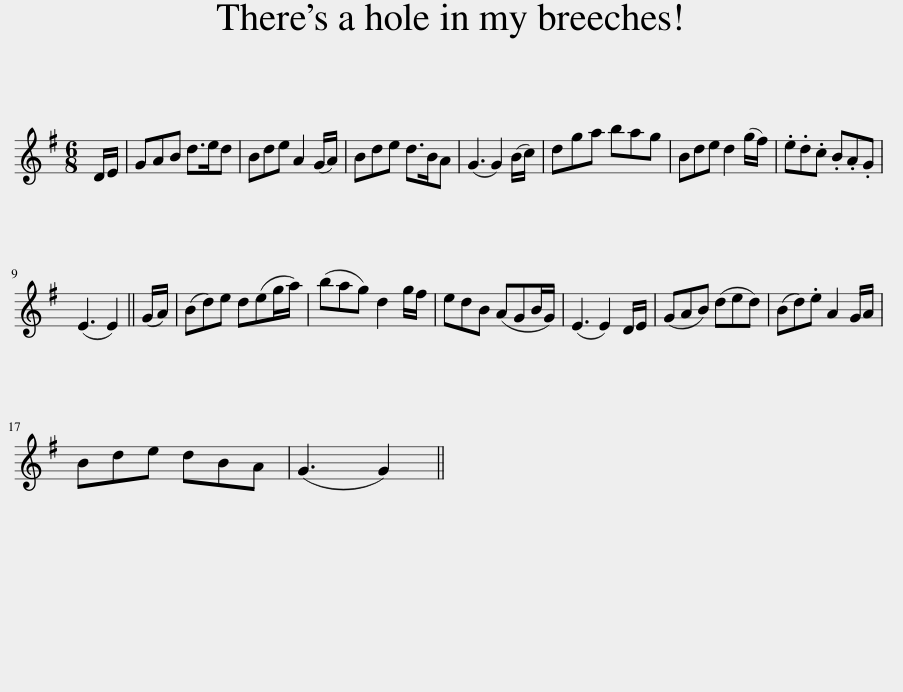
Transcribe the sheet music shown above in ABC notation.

X:1
L:1/8
M:6/8
I:linebreak $
K:G
V:1 treble
V:1
 D/E/ | GAB d>ed | Bde A2 (G/A/) | Bde d>BA | (G3 G2) (B/c/) | %5
 dga bag | Bde d2 (g/f/) | .e.d.c .B.A.G |$ (E3 E2) || (G/A/) | %10
 (Bd)e d(eg/a/) | (bag) d2 g/f/ | edB (AGB/G/) | (E3 E2) D/E/ | (GAB) (ded) | %15
 (Bd).e A2 G/A/ |$ Bde dBA | (G3 G2) || %18
